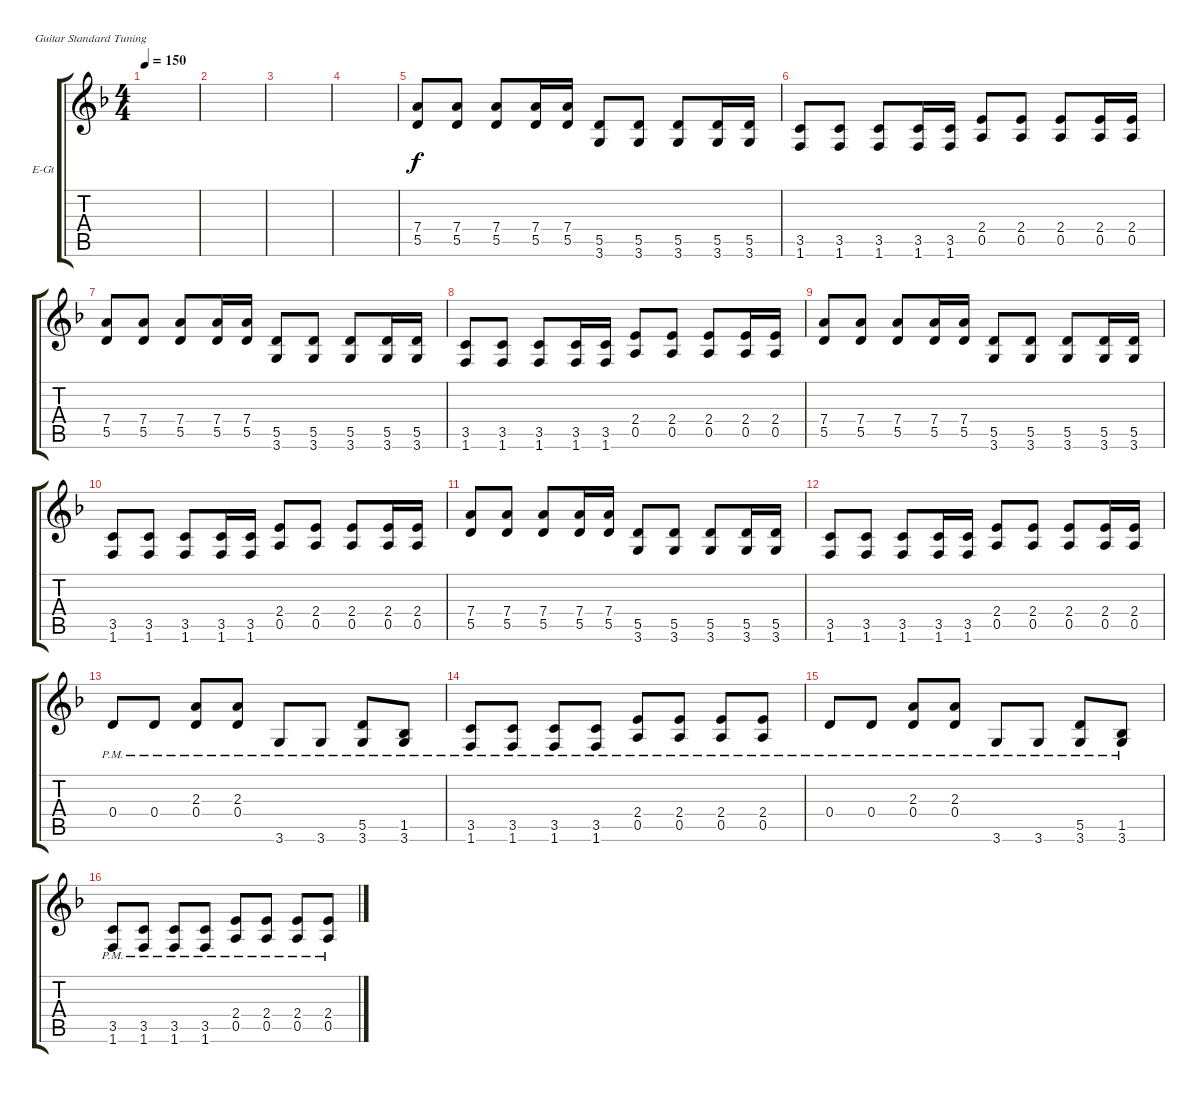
\defaultSystemsLayout 4
\bracketExtendMode groupsimilarinstruments
\firstSystemTrackNameOrientation horizontal
\otherSystemsTrackNameOrientation horizontal
\track ("Третяк - Студийная гитара" "E-Gt") {instrument distortionguitar}
\staff {score tabs}
\tuning (E4 B3 G3 D3 A2 E2)
\ts (4 4)
\tempo 150
\clef g2
\scale
0.512
\ks f
|
\scale
0.244 |
\scale
0.244 |
\scale
0.333333 |
\scale
0.333333 (5.5 7.4).8 (5.5 7.4).8 (5.5 7.4).8 (5.5 7.4).16 (5.5 7.4).16 (3.6 5.5).8 (5.5 3.6).8 (5.5 3.6).8 (5.5 3.6).16 (5.5 3.6).16 |
\scale
0.333333 (1.6 3.5).8 (1.6 3.5).8 (3.5 1.6).8 (3.5 1.6).16 (1.6 3.5).16 (0.5 2.4).8 (2.4 0.5).8 (2.4 0.5).8 (0.5 2.4).16 (2.4 0.5).16 |
(5.5 7.4).8 (5.5 7.4).8 (5.5 7.4).8 (5.5 7.4).16 (5.5 7.4).16 (3.6 5.5).8 (5.5 3.6).8 (5.5 3.6).8 (5.5 3.6).16 (5.5 3.6).16 |
(1.6 3.5).8 (1.6 3.5).8 (3.5 1.6).8 (3.5 1.6).16 (1.6 3.5).16 (0.5 2.4).8 (2.4 0.5).8 (2.4 0.5).8 (0.5 2.4).16 (2.4 0.5).16 |
(5.5 7.4).8 (5.5 7.4).8 (5.5 7.4).8 (5.5 7.4).16 (5.5 7.4).16 (3.6 5.5).8 (5.5 3.6).8 (5.5 3.6).8 (5.5 3.6).16 (5.5 3.6).16 |
(1.6 3.5).8 (1.6 3.5).8 (3.5 1.6).8 (3.5 1.6).16 (1.6 3.5).16 (0.5 2.4).8 (2.4 0.5).8 (2.4 0.5).8 (0.5 2.4).16 (2.4 0.5).16 |
(5.5 7.4).8 (5.5 7.4).8 (5.5 7.4).8 (5.5 7.4).16 (5.5 7.4).16 (3.6 5.5).8 (5.5 3.6).8 (5.5 3.6).8 (5.5 3.6).16 (5.5 3.6).16 |
(1.6 3.5).8 (1.6 3.5).8 (3.5 1.6).8 (3.5 1.6).16 (1.6 3.5).16 (0.5 2.4).8 (2.4 0.5).8 (2.4 0.5).8 (0.5 2.4).16 (2.4 0.5).16 |
0.4{pm}.8 0.4{pm}.8 (2.3{pm} 0.4{pm}).8 (2.3{pm} 0.4{pm}).8 3.6{pm}.8 3.6{pm}.8 (3.6{pm} 5.5{pm}).8 (3.6{pm} 1.5{pm}).8 |
(1.6{pm} 3.5{pm}).8 (1.6{pm} 3.5{pm}).8 (3.5{pm} 1.6{pm}).8 (1.6{pm} 3.5{pm}).8 (0.5{pm} 2.4{pm}).8 (2.4{pm} 0.5{pm}).8 (2.4{pm} 0.5{pm}).8 (2.4{pm} 0.5{pm}).8 |
0.4{pm}.8 0.4{pm}.8 (2.3{pm} 0.4{pm}).8 (2.3{pm} 0.4{pm}).8 3.6{pm}.8 3.6{pm}.8 (3.6{pm} 5.5{pm}).8 (3.6{pm} 1.5{pm}).8 |
(1.6{pm} 3.5{pm}).8 (1.6{pm} 3.5{pm}).8 (3.5{pm} 1.6{pm}).8 (1.6{pm} 3.5{pm}).8 (0.5{pm} 2.4{pm}).8 (2.4{pm} 0.5{pm}).8 (2.4{pm} 0.5{pm}).8 (2.4{pm} 0.5{pm}).8
